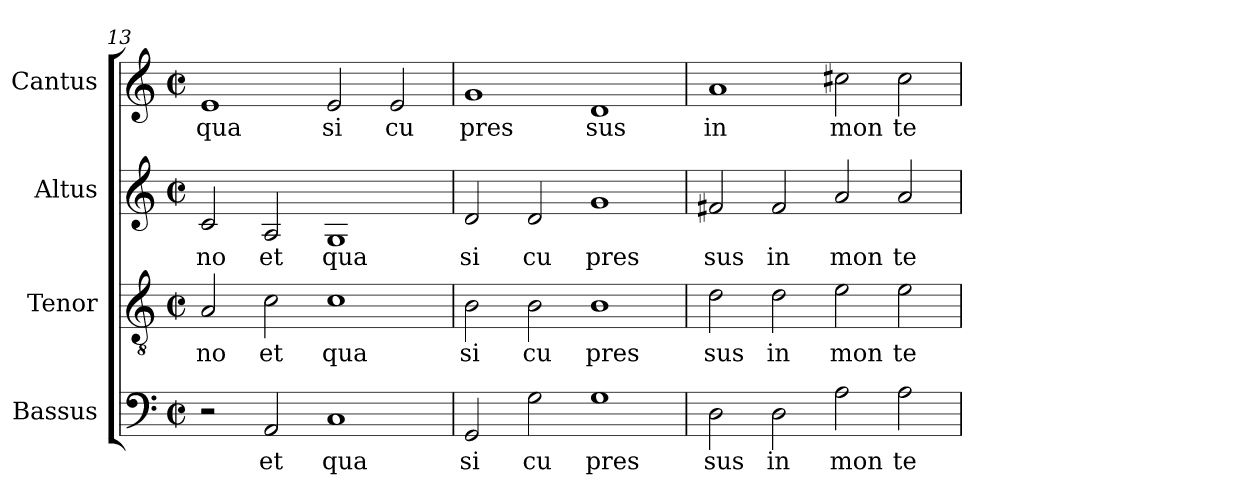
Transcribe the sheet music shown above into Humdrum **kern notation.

**kern	**text	**kern	**text	**kern	**text	**kern	**text
*part4	*part4	*part3	*part3	*part2	*part2	*part1	*part1
*staff4	*staff4	*staff3	*staff3	*staff2	*staff2	*staff1	*staff1
*I"Bassus	*	*I"Tenor	*	*I"Altus	*	*I"Cantus	*
*clefF4	*	*clefGv2	*	*clefG2	*	*clefG2	*
*k[]	*	*k[]	*	*k[]	*	*k[]	*
*C:	*	*C:	*	*C:	*	*C:	*
*M2/2	*	*M2/2	*	*M2/2	*	*M2/2	*
*met(c|)	*	*met(c|)	*	*met(c|)	*	*met(c|)	*
=13	=13	=13	=13	=13	=13	=13	=13
!	!	!	!LO:LY:b	!	!LO:LY:b:cj	!	!LO:LY:b
2r	.	2A/	no	2c/	no	1e	qua
!	!LO:LY:b	!	!LO:LY:b	!	!LO:LY:b:cj	!	!
2AA/	et	2c\	et	2A/	et	.	.
!	!LO:LY:b	!	!LO:LY:b	!	!LO:LY:b:cj	!	!LO:LY:b
1C	qua	1c	qua	1G	qua	2e/	si
!	!	!	!	!	!	!	!LO:LY:b
.	.	.	.	.	.	2e/	cu
=14	=14	=14	=14	=14	=14	=14	=14
!	!LO:LY:b	!	!LO:LY:b	!	!LO:LY:b:cj	!	!LO:LY:b
2GG/	si	2B\	si	2d/	si	1g	pres
!	!LO:LY:b	!	!LO:LY:b	!	!LO:LY:b:cj	!	!
2G\	cu	2B\	cu	2d/	cu	.	.
!	!LO:LY:b	!	!LO:LY:b	!	!LO:LY:b:cj	!	!LO:LY:b
1G	pres	1B	pres	1g	pres	1d	sus
=15	=15	=15	=15	=15	=15	=15	=15
!	!LO:LY:b	!	!LO:LY:b	!	!LO:LY:b:cj	!	!LO:LY:b
2D\	sus	2d\	sus	2f#X/	sus	1a	in
!	!LO:LY:b	!	!LO:LY:b	!	!LO:LY:b:cj	!	!
2D\	in	2d\	in	2f#/	in	.	.
!	!LO:LY:b	!	!LO:LY:b	!	!LO:LY:b:cj	!	!LO:LY:b
2A\	mon	2e\	mon	2a/	mon	2cc#X\	mon
!	!LO:LY:b	!	!LO:LY:b	!	!LO:LY:b:cj	!	!LO:LY:b
2A\	te	2e\	te	2a/	te	2cc#\	te
=	=	=	=	=	=	=	=
*-	*-	*-	*-	*-	*-	*-	*-
